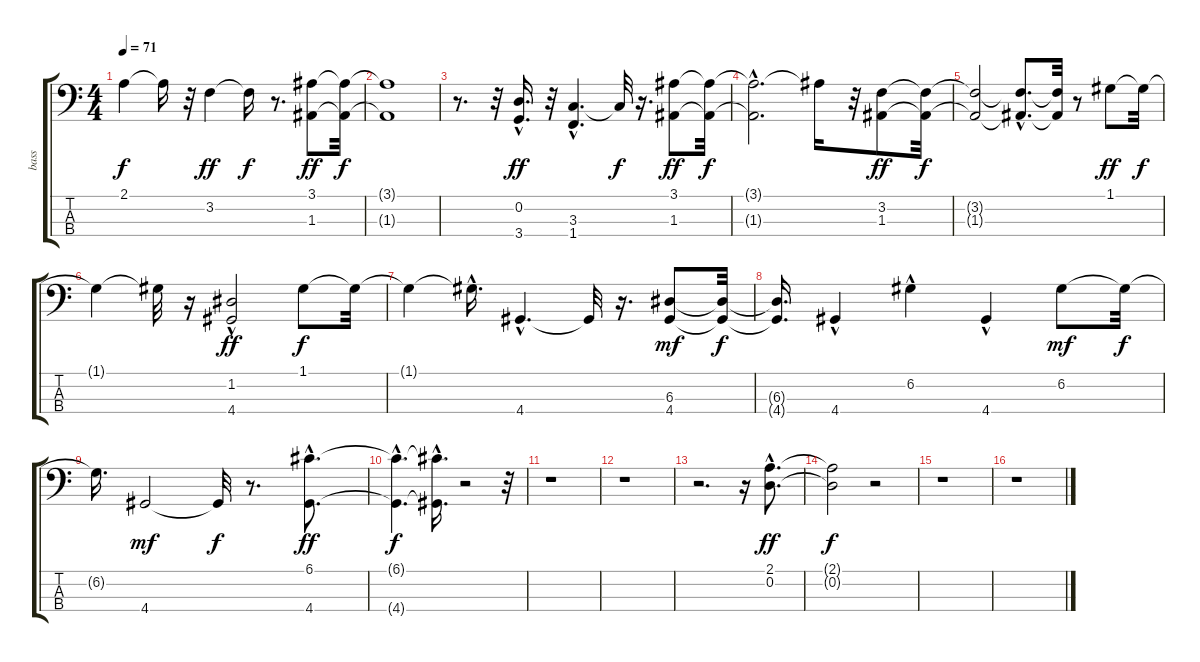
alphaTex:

\track ("bass" "bass") {instrument acousticguitarnylon}
\staff {score tabs}
\tuning (G2 D2 A1 E1) {hide}
\ts (4 4)
\tempo 71
\clef f4
\ks c
2.1{t}.4{dy f} 2.1{t}.16 r.32 3.2.4{dy ff} 3.2{t}.16{dy f} r.8{d} (3.1 1.3).8{dy ff} (3.1{t} 1.3{t}).32{dy f} |
(3.1{t} 1.3{t}).1 |
r.8{d} r.32 (0.2{hac} 3.4{hac}).16{d dy ff} r.32 (3.3{hac} 1.4{hac}).4{d} 3.3{t}.32{dy f} r.16{d} (3.1 1.3).8{dy ff} (3.1{t} 1.3{t}).32{dy f} |
(3.1{hac t} 1.3{hac t}).2{d} 3.1{t}.16 r.32 (3.2 1.3).8{dy ff} (3.2{t} 1.3{t}).32{dy f} |
(3.2{t} 1.3{t}).2 (3.2{hac t} 1.3{hac t}).8{d} (3.2{t} 1.3{t}).32 r.8 1.1.8{dy ff} 1.1{t}.32{dy f} |
1.1{t}.4 1.1{t}.32 r.16 (1.2{hac} 4.4{hac}).2{dy ff} 1.1.8{dy f} 1.1{t}.32 |
1.1{t}.4 1.1{hac t}.16{d} 4.4{hac}.4{d} 4.4{t}.32 r.16{d} (6.3 4.4).8{dy mf} (6.3{t} 4.4{t}).32{dy f} |
(6.3{t} 4.4{t}).16{d} 4.4{hac}.4 6.2{hac}.4 4.4{hac}.4 6.2.8{dy mf} 6.2{t}.32{dy f} |
6.2{t}.16{d} 4.4.2{dy mf} 4.4{t}.32{dy f} r.8{d} (6.1{hac} 4.4{hac}).8{d dy ff} |
(6.1{hac t} 4.4{hac t}).4{d dy f} (6.1{hac t} 4.4{hac t}).16{d} r.2 r.32 |
r.1 |
r.1 |
r.2{d} r.16 (2.1{hac} 0.2{hac}).8{d dy ff} |
(2.1{t} 0.2{t}).2{dy f} r.2 |
r.1 |
r.1
